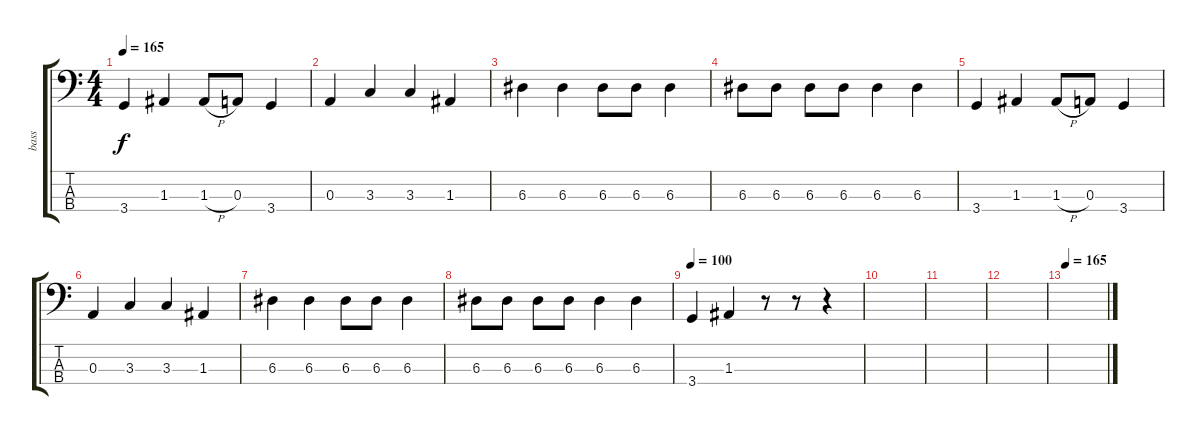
\track ("bass" "bass") {instrument electricbasspick}
\staff {score tabs}
\tuning (G2 D2 A1 E1) {hide}
\ts (4 4)
\tempo 165
\clef f4
\ks c
3.4.4{dy f} 1.3.4 1.3{h}.8 0.3.8 3.4.4 |
0.3.4 3.3.4 3.3.4 1.3.4 |
6.3.4 6.3.4 6.3.8 6.3.8 6.3.4 |
6.3.8 6.3.8 6.3.8 6.3.8 6.3.4 6.3.4 |
3.4.4 1.3.4 1.3{h}.8 0.3.8 3.4.4 |
0.3.4 3.3.4 3.3.4 1.3.4 |
6.3.4 6.3.4 6.3.8 6.3.8 6.3.4 |
6.3.8 6.3.8 6.3.8 6.3.8 6.3.4 6.3.4 |
\tempo 100
3.4.4 1.3.4 r.8 r.8 r.4 |
|
|
|
\tempo 165
